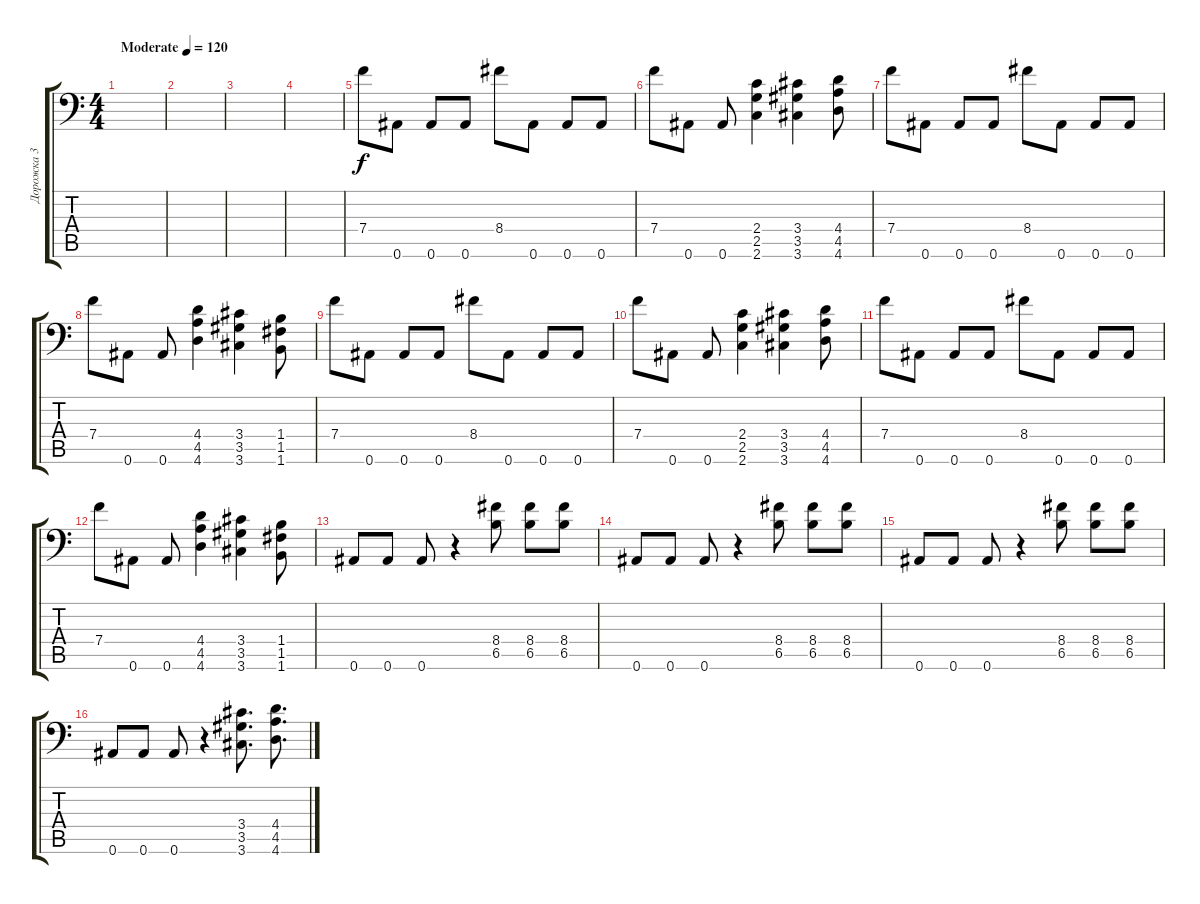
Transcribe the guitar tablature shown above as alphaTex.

\track ("Дорожка 3" "Дорожка 3") {instrument distortionguitar}
\staff {score tabs}
\tuning (C4 G3 Eb3 Bb2 F2 Bb1) {hide}
\ts (4 4)
\tempo (120 "Moderate")
\clef f4
\ks c
|
|
|
|
7.4.8 0.6.8 0.6.8 0.6.8 8.4.8 0.6.8 0.6.8 0.6.8 |
7.4.8 0.6.8 0.6.8 (2.4 2.5 2.6).4 (3.4 3.5 3.6).4 (4.4 4.5 4.6).8 |
7.4.8 0.6.8 0.6.8 0.6.8 8.4.8 0.6.8 0.6.8 0.6.8 |
7.4.8 0.6.8 0.6.8 (4.4 4.5 4.6).4 (3.4 3.5 3.6).4 (1.4 1.5 1.6).8 |
7.4.8 0.6.8 0.6.8 0.6.8 8.4.8 0.6.8 0.6.8 0.6.8 |
7.4.8 0.6.8 0.6.8 (2.4 2.5 2.6).4 (3.4 3.5 3.6).4 (4.4 4.5 4.6).8 |
7.4.8 0.6.8 0.6.8 0.6.8 8.4.8 0.6.8 0.6.8 0.6.8 |
7.4.8 0.6.8 0.6.8 (4.4 4.5 4.6).4 (3.4 3.5 3.6).4 (1.4 1.5 1.6).8 |
0.6.8 0.6.8 0.6.8 r.4 (8.4 6.5).8 (8.4 6.5).8 (8.4 6.5).8 |
0.6.8 0.6.8 0.6.8 r.4 (8.4 6.5).8 (8.4 6.5).8 (8.4 6.5).8 |
0.6.8 0.6.8 0.6.8 r.4 (8.4 6.5).8 (8.4 6.5).8 (8.4 6.5).8 |
0.6.8 0.6.8 0.6.8 r.4 (3.4 3.5 3.6).8{d} (4.4 4.5 4.6).8{d}
